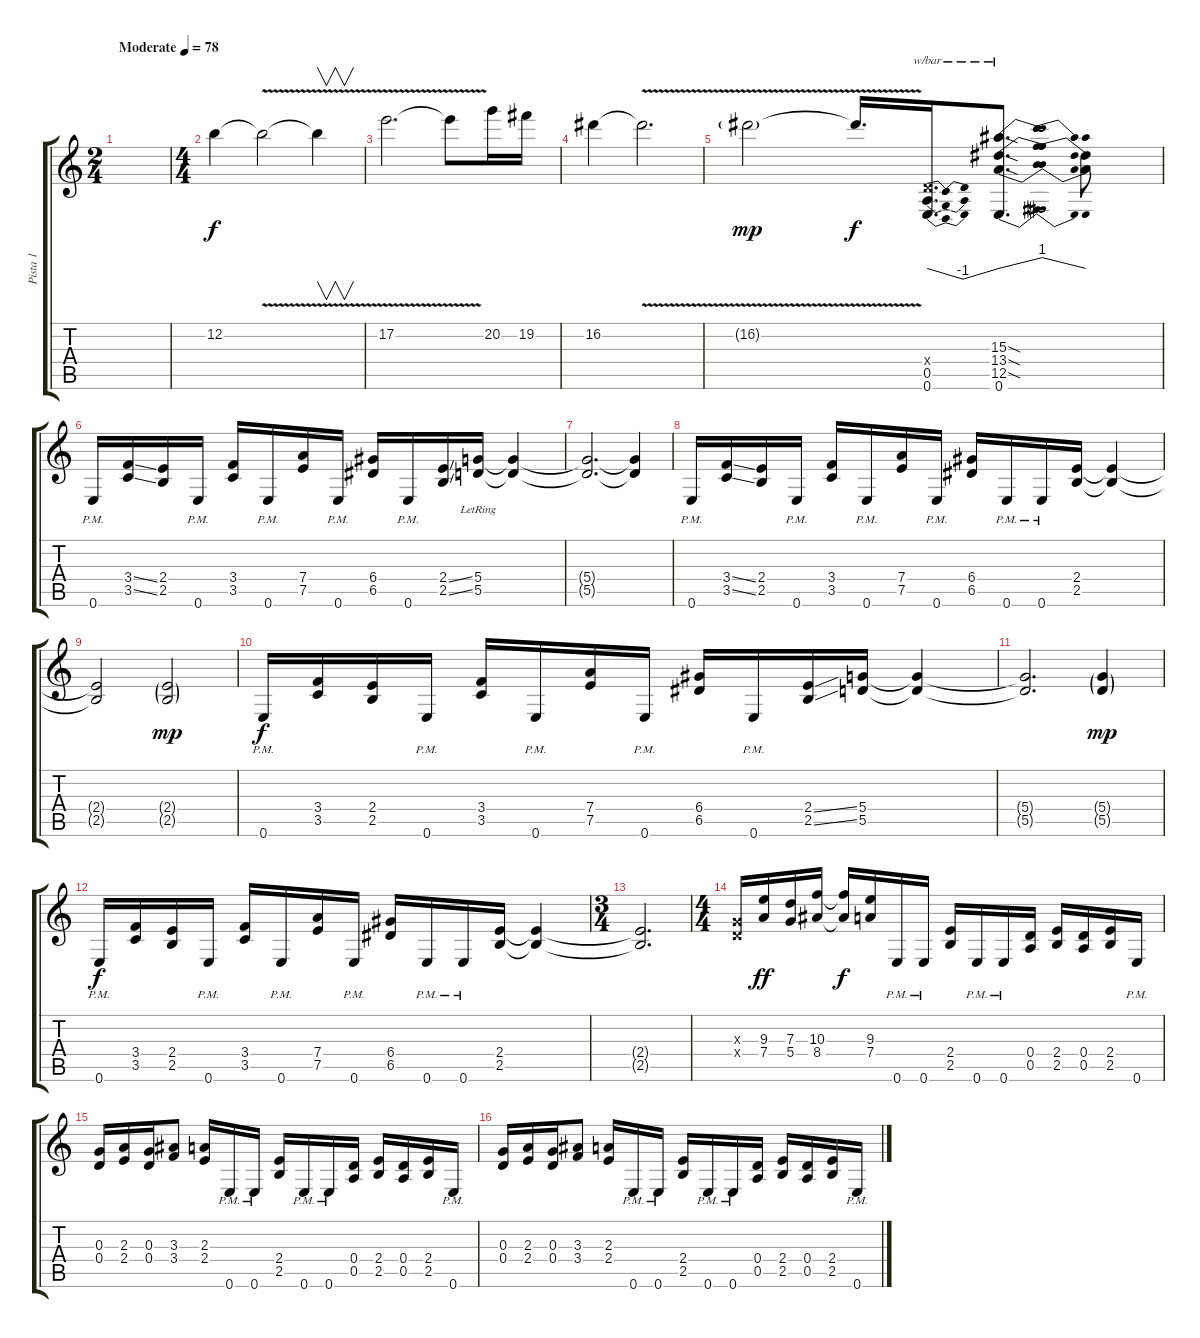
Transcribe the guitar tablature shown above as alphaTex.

\track ("Pista 1" "Pista 1") {instrument overdrivenguitar}
\staff {score tabs}
\tuning (E4 B3 G3 D3 A2 E2) {hide}
\ts (2 4)
\tempo (78 "Moderate")
\clef g2
\ks c
|
\ts (4 4)
12.2.4 12.2{v t}.2 12.2{t}.4{v} |
17.2{v}.2{d} 17.2{t}.8 20.2.16 19.2.16 |
16.2.4 16.2{v t}.2{d} |
16.2{v g}.2{dy mp} 16.2{t}.16{d dy f} (0.4{x} 0.5 0.6).16{d tbe (dip default 0 0 30 -4 60 0)} (15.3{sod} 13.4{sod} 12.5{sod} 0.6).8{d tbe (dip default 0 0 30 4 60 0)} (13.4{t} 12.5{t}).8 |
0.6{pm}.16 (3.4{ss} 3.5{ss}).16 (2.4 2.5).16 0.6{pm}.16 (3.4 3.5).16 0.6{pm}.16 (7.4 7.5).16 0.6{pm}.16 (6.4 6.5).16 0.6{pm}.16 (2.4{ss} 2.5{ss}).16 (5.4{lr} 5.5{lr}).16 (5.4{t} 5.5{t}).4 |
(5.4{t} 5.5{t}).2{d} (5.4{t} 5.5{t}).4 |
0.6{pm}.16 (3.4{ss} 3.5{ss}).16 (2.4 2.5).16 0.6{pm}.16 (3.4 3.5).16 0.6{pm}.16 (7.4 7.5).16 0.6{pm}.16 (6.4 6.5).16 0.6{pm}.16 0.6{pm}.16 (2.4 2.5).16 (2.4{t} 2.5{t}).4 |
(2.4{t} 2.5{t}).2 (2.4{g} 2.5{g}).2{dy mp} |
0.6{pm}.16{dy f} (3.4 3.5).16 (2.4 2.5).16 0.6{pm}.16 (3.4 3.5).16 0.6{pm}.16 (7.4 7.5).16 0.6{pm}.16 (6.4 6.5).16 0.6{pm}.16 (2.4{ss} 2.5{ss}).16 (5.4 5.5).16 (5.4{t} 5.5{t}).4 |
(5.4{t} 5.5{t}).2{d} (5.4{g} 5.5{g}).4{dy mp} |
0.6{pm}.16{dy f} (3.4 3.5).16 (2.4 2.5).16 0.6{pm}.16 (3.4 3.5).16 0.6{pm}.16 (7.4 7.5).16 0.6{pm}.16 (6.4 6.5).16 0.6{pm}.16 0.6{pm}.16 (2.4 2.5).16 (2.4{t} 2.5{t}).4 |
\ts (3 4)
(2.4{t} 2.5{t}).2{d} |
\ts (4 4)
(0.3{x} 0.4{x}).16 (9.3 7.4).16{dy ff} (7.3 5.4).16 (10.3 8.4).16 (10.3{t} 8.4{t}).16{dy f} (9.3 7.4).16 0.6{pm}.16 0.6{pm}.16 (2.4 2.5).16 0.6{pm}.16 0.6{pm}.16 (0.4 0.5).16 (2.4 2.5).16 (0.4 0.5).16 (2.4 2.5).16 0.6{pm}.16 |
(0.3 0.4).16 (2.3 2.4).16 (0.3 0.4).16 (3.3 3.4).8 (2.3 2.4).16 0.6{pm}.16 0.6{pm}.16 (2.4 2.5).16 0.6{pm}.16 0.6{pm}.16 (0.4 0.5).16 (2.4 2.5).16 (0.4 0.5).16 (2.4 2.5).16 0.6{pm}.16 |
(0.3 0.4).16 (2.3 2.4).16 (0.3 0.4).16 (3.3 3.4).8 (2.3 2.4).16 0.6{pm}.16 0.6{pm}.16 (2.4 2.5).16 0.6{pm}.16 0.6{pm}.16 (0.4 0.5).16 (2.4 2.5).16 (0.4 0.5).16 (2.4 2.5).16 0.6{pm}.16
